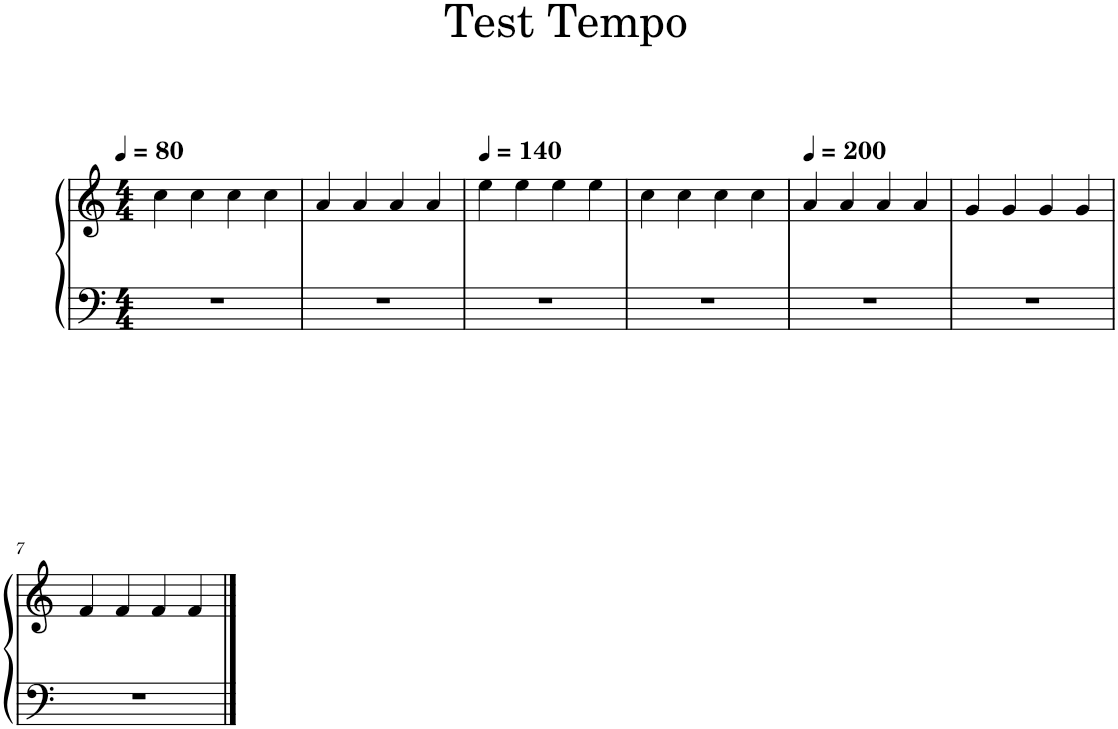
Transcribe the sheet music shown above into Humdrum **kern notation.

**kern	**kern
*part1	*part1
*staff2	*staff1
*I"Piano	*
*I'Pia.	*
*clefF4	*clefG2
*k[]	*k[]
*M4/4	*M4/4
*MM80	*MM80
=1	=1
1r	4cc\
.	4cc\
.	4cc\
.	4cc\
=2	=2
1r	4a/
.	4a/
.	4a/
.	4a/
=3	=3
*	*MM140
1r	4ee\
.	4ee\
.	4ee\
.	4ee\
=4	=4
1r	4cc\
.	4cc\
.	4cc\
.	4cc\
=5	=5
*	*MM200
1r	4a/
.	4a/
.	4a/
.	4a/
=6	=6
1r	4g/
.	4g/
.	4g/
.	4g/
!!LO:LB:g=z
=7	=7
1r	4f/
.	4f/
.	4f/
.	4f/
==	==
*-	*-
